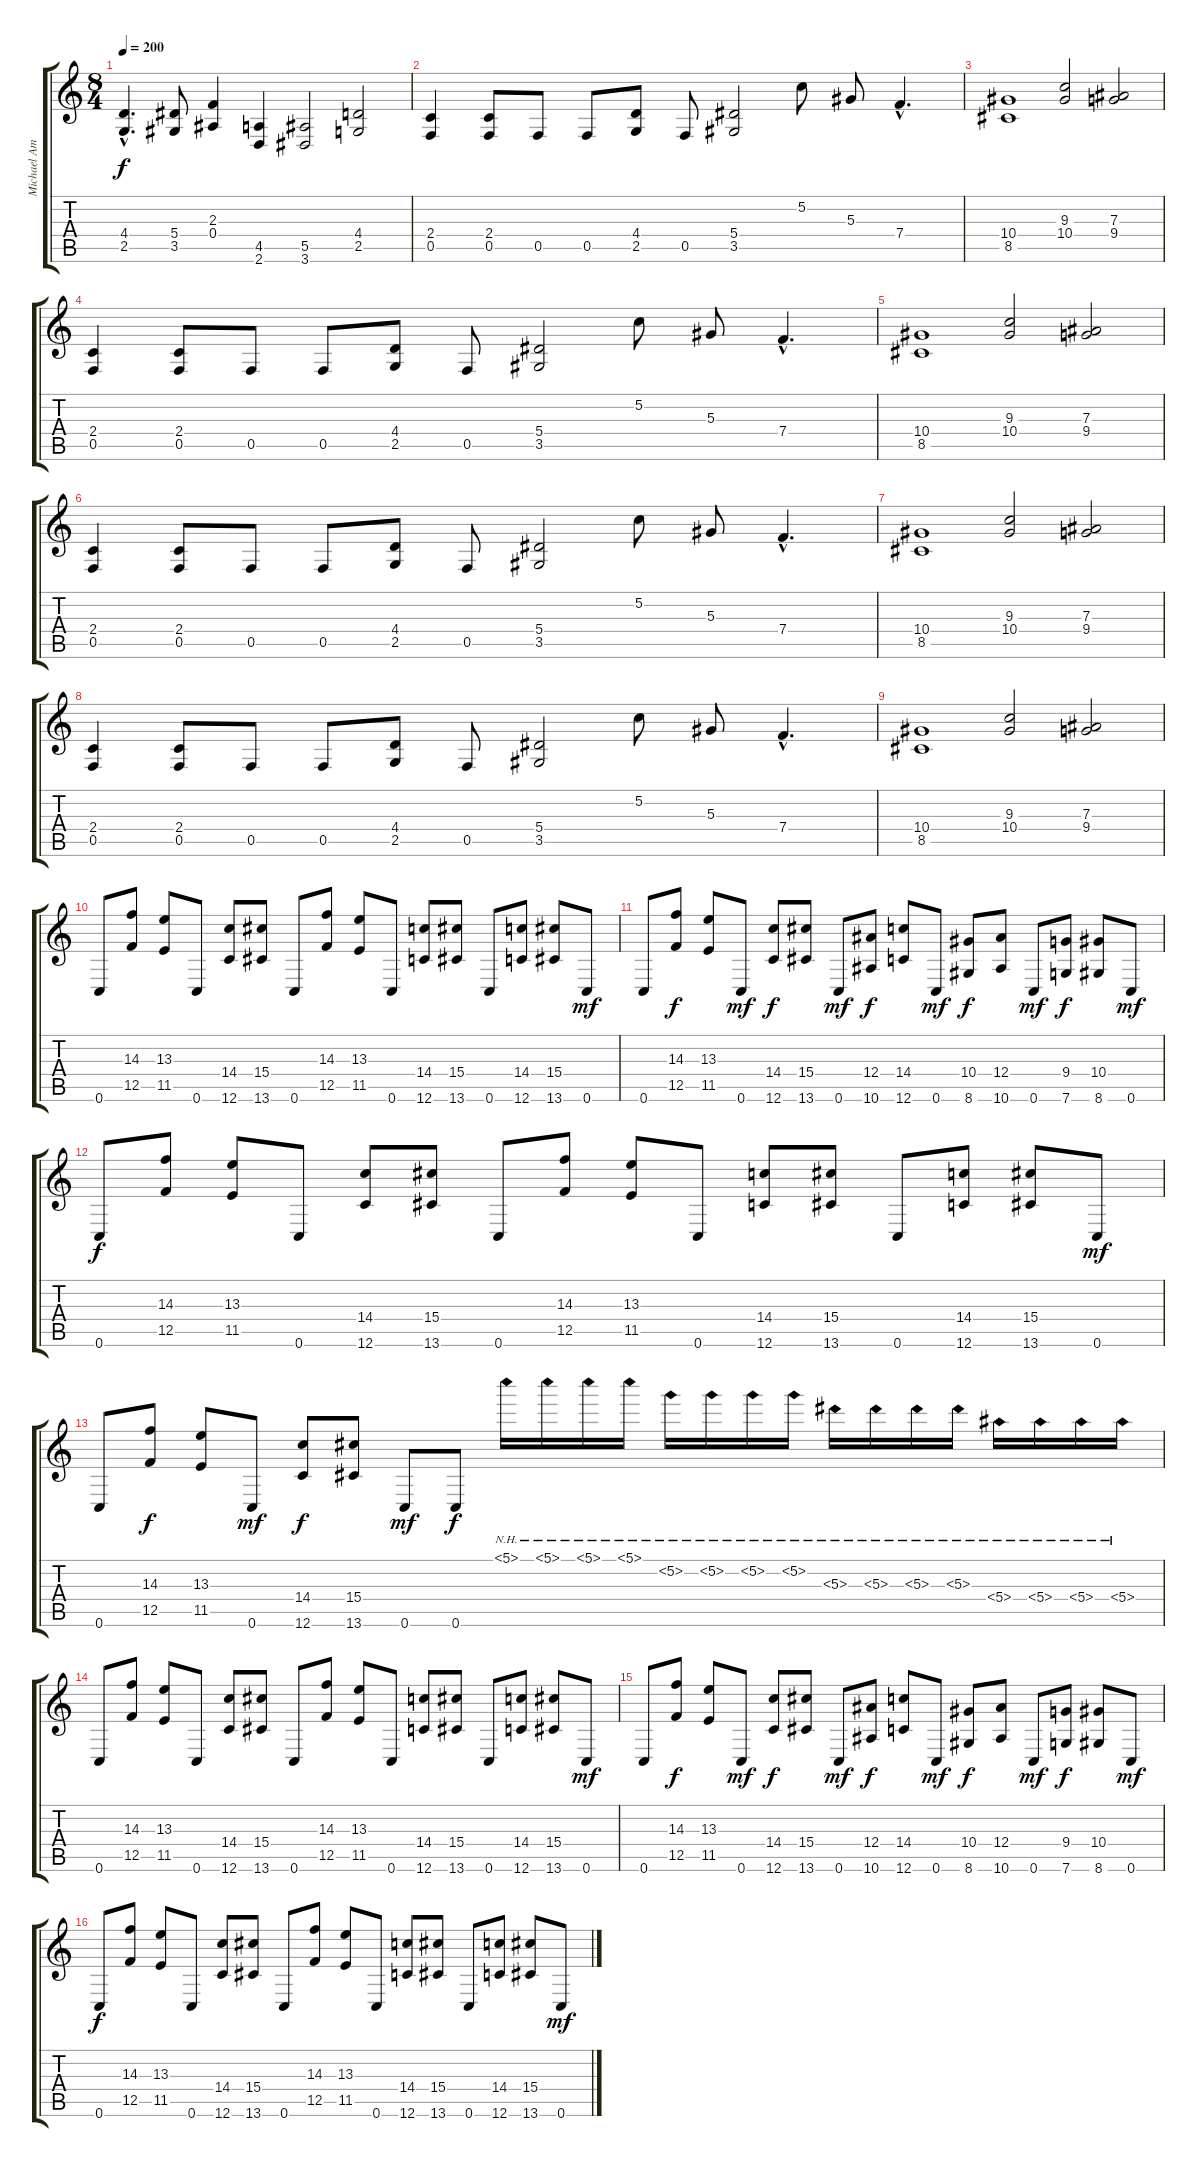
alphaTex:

\track ("Michael Amott" "Michael Am") {instrument distortionguitar}
\staff {score tabs}
\tuning (C4 G3 Eb3 Bb2 F2 C2) {hide}
\ts (8 4)
\tempo 200
\clef g2
\ks c
(4.4{hac} 2.5{hac}).4{d dy f} (5.4 3.5).8 (2.3 0.4).4 (4.5 2.6).4 (5.5 3.6).2 (4.4 2.5).2 |
(2.4 0.5).4 (2.4 0.5).8 0.5.8 0.5.8 (4.4 2.5).8 0.5.8 (5.4 3.5).2 5.2.8 5.3.8 7.4{hac}.4{d} |
(10.4 8.5).1 (9.3 10.4).2 (7.3 9.4).2 |
(2.4 0.5).4 (2.4 0.5).8 0.5.8 0.5.8 (4.4 2.5).8 0.5.8 (5.4 3.5).2 5.2.8 5.3.8 7.4{hac}.4{d} |
(10.4 8.5).1 (9.3 10.4).2 (7.3 9.4).2 |
(2.4 0.5).4 (2.4 0.5).8 0.5.8 0.5.8 (4.4 2.5).8 0.5.8 (5.4 3.5).2 5.2.8 5.3.8 7.4{hac}.4{d} |
(10.4 8.5).1 (9.3 10.4).2 (7.3 9.4).2 |
(2.4 0.5).4 (2.4 0.5).8 0.5.8 0.5.8 (4.4 2.5).8 0.5.8 (5.4 3.5).2 5.2.8 5.3.8 7.4{hac}.4{d} |
(10.4 8.5).1 (9.3 10.4).2 (7.3 9.4).2 |
0.6.8 (14.3 12.5).8 (13.3 11.5).8 0.6.8 (14.4 12.6).8 (15.4 13.6).8 0.6.8 (14.3 12.5).8 (13.3 11.5).8 0.6.8 (14.4 12.6).8 (15.4 13.6).8 0.6.8 (14.4 12.6).8 (15.4 13.6).8 0.6.8{dy mf} |
0.6.8 (14.3 12.5).8{dy f} (13.3 11.5).8 0.6.8{dy mf} (14.4 12.6).8{dy f} (15.4 13.6).8 0.6.8{dy mf} (12.4 10.6).8{dy f} (14.4 12.6).8 0.6.8{dy mf} (10.4 8.6).8{dy f} (12.4 10.6).8 0.6.8{dy mf} (9.4 7.6).8{dy f} (10.4 8.6).8 0.6.8{dy mf} |
0.6.8{dy f} (14.3 12.5).8 (13.3 11.5).8 0.6.8 (14.4 12.6).8 (15.4 13.6).8 0.6.8 (14.3 12.5).8 (13.3 11.5).8 0.6.8 (14.4 12.6).8 (15.4 13.6).8 0.6.8 (14.4 12.6).8 (15.4 13.6).8 0.6.8{dy mf} |
0.6.8 (14.3 12.5).8{dy f} (13.3 11.5).8 0.6.8{dy mf} (14.4 12.6).8{dy f} (15.4 13.6).8 0.6.8{dy mf} 0.6.8{dy f} 5.1{nh}.16 5.1{nh}.16 5.1{nh}.16 5.1{nh}.16 5.2{nh}.16 5.2{nh}.16 5.2{nh}.16 5.2{nh}.16 5.3{nh}.16 5.3{nh}.16 5.3{nh}.16 5.3{nh}.16 5.4{nh}.16 5.4{nh}.16 5.4{nh}.16 5.4{nh}.16 |
0.6.8 (14.3 12.5).8 (13.3 11.5).8 0.6.8 (14.4 12.6).8 (15.4 13.6).8 0.6.8 (14.3 12.5).8 (13.3 11.5).8 0.6.8 (14.4 12.6).8 (15.4 13.6).8 0.6.8 (14.4 12.6).8 (15.4 13.6).8 0.6.8{dy mf} |
0.6.8 (14.3 12.5).8{dy f} (13.3 11.5).8 0.6.8{dy mf} (14.4 12.6).8{dy f} (15.4 13.6).8 0.6.8{dy mf} (12.4 10.6).8{dy f} (14.4 12.6).8 0.6.8{dy mf} (10.4 8.6).8{dy f} (12.4 10.6).8 0.6.8{dy mf} (9.4 7.6).8{dy f} (10.4 8.6).8 0.6.8{dy mf} |
0.6.8{dy f} (14.3 12.5).8 (13.3 11.5).8 0.6.8 (14.4 12.6).8 (15.4 13.6).8 0.6.8 (14.3 12.5).8 (13.3 11.5).8 0.6.8 (14.4 12.6).8 (15.4 13.6).8 0.6.8 (14.4 12.6).8 (15.4 13.6).8 0.6.8{dy mf}
